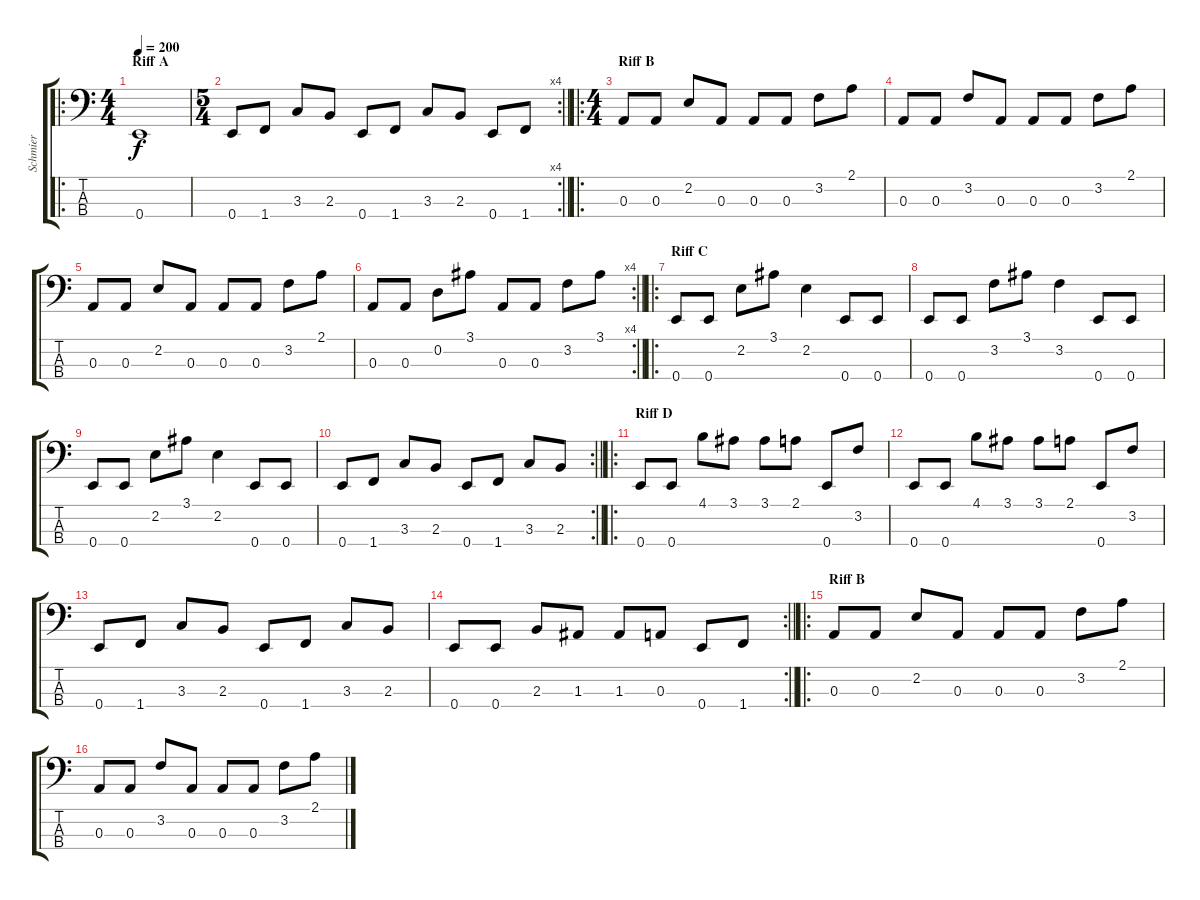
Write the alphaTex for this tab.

\track ("Schmier" "Schmier") {instrument electricbasspick}
\staff {score tabs}
\tuning (G2 D2 A1 E1) {hide}
\ro
\ts (4 4)
\section ("" "Riff A")
\tempo 200
\clef f4
\ks c
0.4.1{dy f instrument electricbasspick} |
\rc 4
\ts (5 4)
\barLineRight lightlight
0.4.8 1.4.8 3.3.8 2.3.8 0.4.8 1.4.8 3.3.8 2.3.8 0.4.8 1.4.8 |
\ro
\ts (4 4)
\section ("" "Riff B")
0.3.8 0.3.8 2.2.8 0.3.8 0.3.8 0.3.8 3.2.8 2.1.8 |
0.3.8 0.3.8 3.2.8 0.3.8 0.3.8 0.3.8 3.2.8 2.1.8 |
0.3.8 0.3.8 2.2.8 0.3.8 0.3.8 0.3.8 3.2.8 2.1.8 |
\rc 4
\barLineRight lightlight
0.3.8 0.3.8 0.2.8 3.1.8 0.3.8 0.3.8 3.2.8 3.1.8 |
\ro
\section ("" "Riff C")
0.4.8 0.4.8 2.2.8 3.1.8 2.2.4 0.4.8 0.4.8 |
0.4.8 0.4.8 3.2.8 3.1.8 3.2.4 0.4.8 0.4.8 |
0.4.8 0.4.8 2.2.8 3.1.8 2.2.4 0.4.8 0.4.8 |
\rc 2
\barLineRight lightlight
0.4.8 1.4.8 3.3.8 2.3.8 0.4.8 1.4.8 3.3.8 2.3.8 |
\ro
\section ("" "Riff D")
0.4.8 0.4.8 4.1.8 3.1.8 3.1.8 2.1.8 0.4.8 3.2.8 |
0.4.8 0.4.8 4.1.8 3.1.8 3.1.8 2.1.8 0.4.8 3.2.8 |
0.4.8 1.4.8 3.3.8 2.3.8 0.4.8 1.4.8 3.3.8 2.3.8 |
\rc 2
\barLineRight lightlight
0.4.8 0.4.8 2.3.8 1.3.8 1.3.8 0.3.8 0.4.8 1.4.8 |
\ro
\section ("" "Riff B")
0.3.8 0.3.8 2.2.8 0.3.8 0.3.8 0.3.8 3.2.8 2.1.8 |
0.3.8 0.3.8 3.2.8 0.3.8 0.3.8 0.3.8 3.2.8 2.1.8
